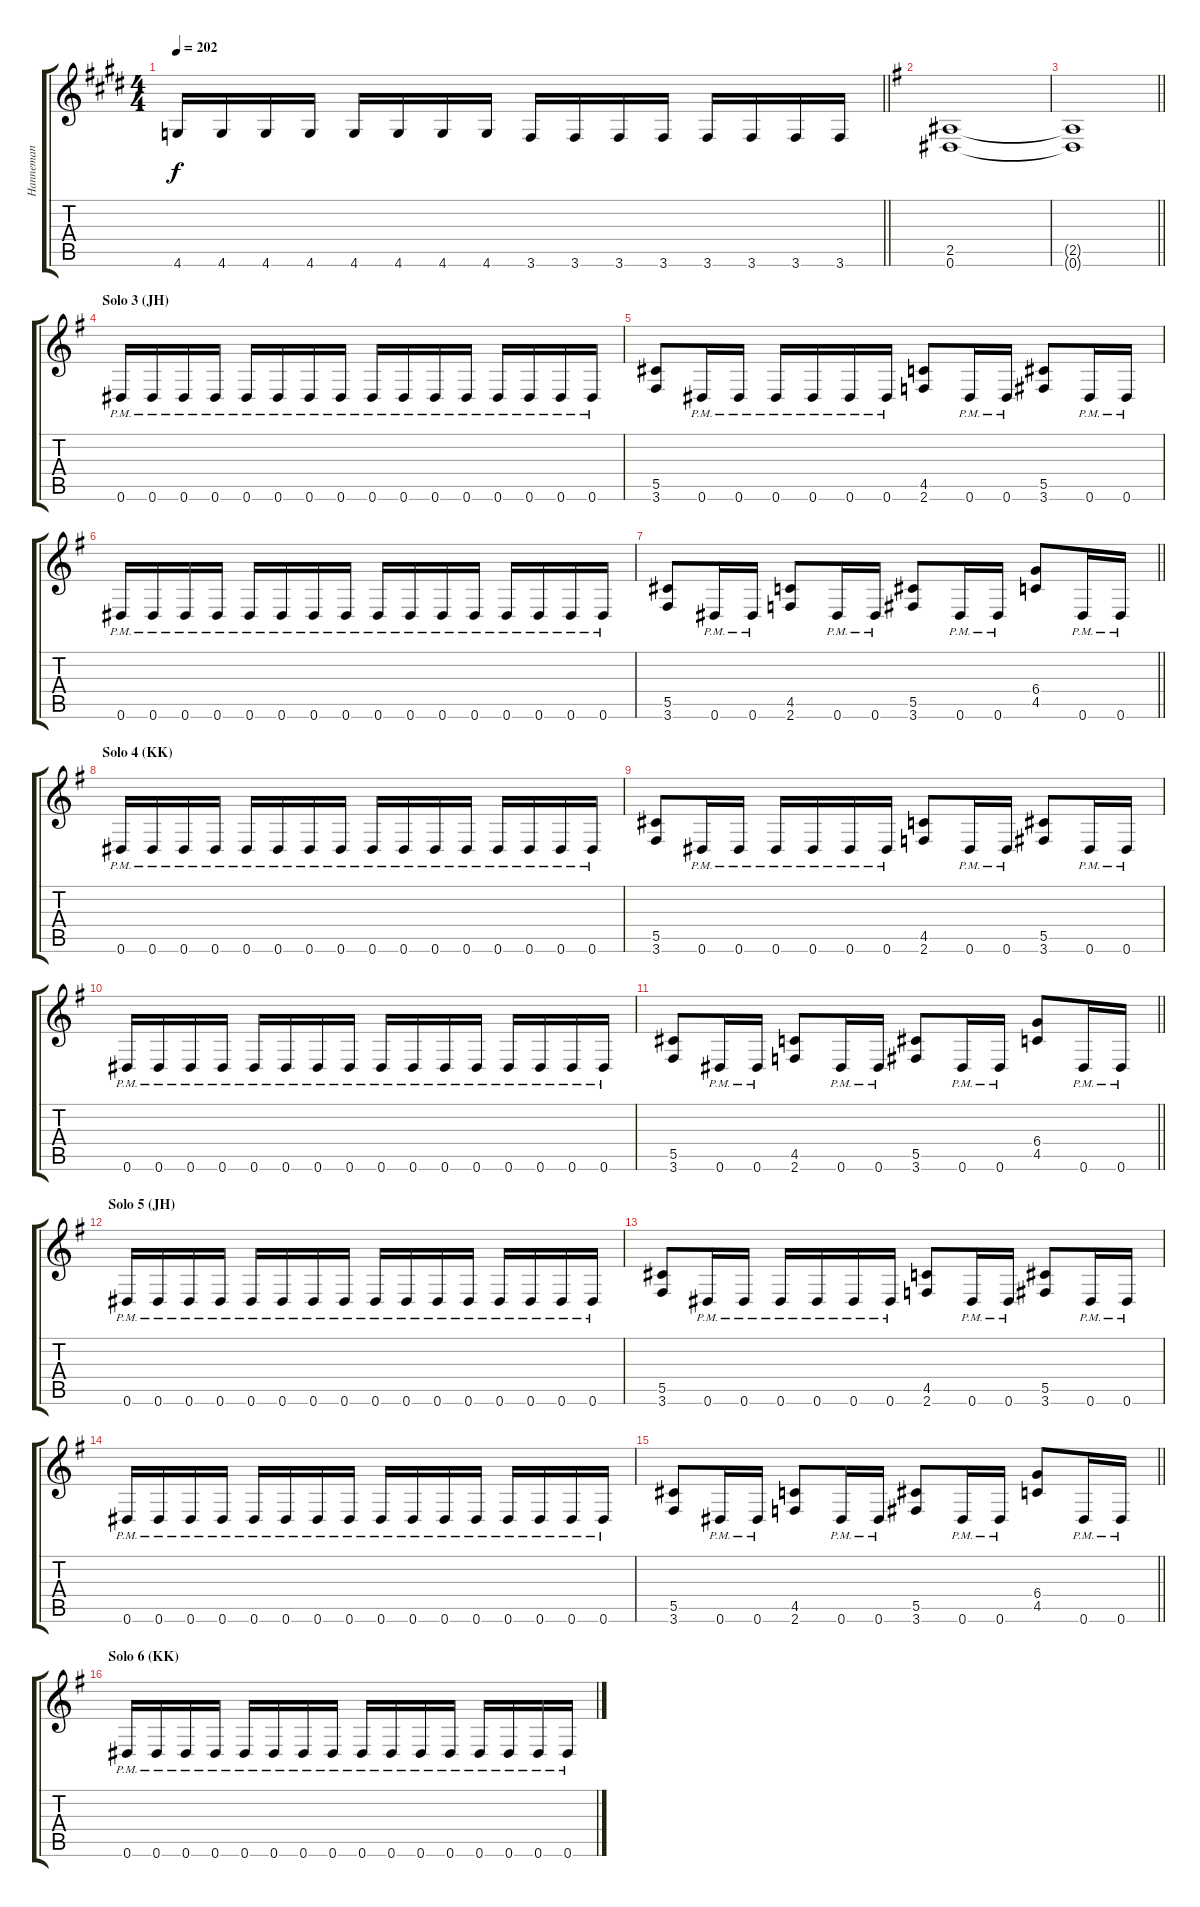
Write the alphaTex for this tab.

\track ("Hanneman" "Hanneman") {instrument distortionguitar}
\staff {score tabs}
\tuning (Eb4 Bb3 Gb3 Db3 Ab2 Eb2) {hide}
\ts (4 4)
\tempo 202
\clef g2
\barLineRight lightlight
\ks e
4.6.16{dy f} 4.6.16 4.6.16 4.6.16 4.6.16 4.6.16 4.6.16 4.6.16 3.6.16 3.6.16 3.6.16 3.6.16 3.6.16 3.6.16 3.6.16 3.6.16 |
\ks g
(2.5 0.6).1 |
\barLineRight lightlight
(2.5{t} 0.6{t}).1 |
\section ("" "Solo 3 (JH)")
0.6{pm}.16{volume 10} 0.6{pm}.16 0.6{pm}.16 0.6{pm}.16 0.6{pm}.16 0.6{pm}.16 0.6{pm}.16 0.6{pm}.16 0.6{pm}.16 0.6{pm}.16 0.6{pm}.16 0.6{pm}.16 0.6{pm}.16 0.6{pm}.16 0.6{pm}.16 0.6{pm}.16 |
(5.5 3.6).8 0.6{pm}.16 0.6{pm}.16 0.6{pm}.16 0.6{pm}.16 0.6{pm}.16 0.6{pm}.16 (4.5 2.6).8 0.6{pm}.16 0.6{pm}.16 (5.5 3.6).8 0.6{pm}.16 0.6{pm}.16 |
0.6{pm}.16 0.6{pm}.16 0.6{pm}.16 0.6{pm}.16 0.6{pm}.16 0.6{pm}.16 0.6{pm}.16 0.6{pm}.16 0.6{pm}.16 0.6{pm}.16 0.6{pm}.16 0.6{pm}.16 0.6{pm}.16 0.6{pm}.16 0.6{pm}.16 0.6{pm}.16 |
\barLineRight lightlight
(5.5 3.6).8 0.6{pm}.16 0.6{pm}.16 (4.5 2.6).8 0.6{pm}.16 0.6{pm}.16 (5.5 3.6).8 0.6{pm}.16 0.6{pm}.16 (6.4 4.5).8 0.6{pm}.16 0.6{pm}.16 |
\section ("" "Solo 4 (KK)")
0.6{pm}.16{volume 14} 0.6{pm}.16 0.6{pm}.16 0.6{pm}.16 0.6{pm}.16 0.6{pm}.16 0.6{pm}.16 0.6{pm}.16 0.6{pm}.16 0.6{pm}.16 0.6{pm}.16 0.6{pm}.16 0.6{pm}.16 0.6{pm}.16 0.6{pm}.16 0.6{pm}.16 |
(5.5 3.6).8 0.6{pm}.16 0.6{pm}.16 0.6{pm}.16 0.6{pm}.16 0.6{pm}.16 0.6{pm}.16 (4.5 2.6).8 0.6{pm}.16 0.6{pm}.16 (5.5 3.6).8 0.6{pm}.16 0.6{pm}.16 |
0.6{pm}.16 0.6{pm}.16 0.6{pm}.16 0.6{pm}.16 0.6{pm}.16 0.6{pm}.16 0.6{pm}.16 0.6{pm}.16 0.6{pm}.16 0.6{pm}.16 0.6{pm}.16 0.6{pm}.16 0.6{pm}.16 0.6{pm}.16 0.6{pm}.16 0.6{pm}.16 |
\barLineRight lightlight
(5.5 3.6).8 0.6{pm}.16 0.6{pm}.16 (4.5 2.6).8 0.6{pm}.16 0.6{pm}.16 (5.5 3.6).8 0.6{pm}.16 0.6{pm}.16 (6.4 4.5).8 0.6{pm}.16 0.6{pm}.16 |
\section ("" "Solo 5 (JH)")
0.6{pm}.16{volume 10} 0.6{pm}.16 0.6{pm}.16 0.6{pm}.16 0.6{pm}.16 0.6{pm}.16 0.6{pm}.16 0.6{pm}.16 0.6{pm}.16 0.6{pm}.16 0.6{pm}.16 0.6{pm}.16 0.6{pm}.16 0.6{pm}.16 0.6{pm}.16 0.6{pm}.16 |
(5.5 3.6).8 0.6{pm}.16 0.6{pm}.16 0.6{pm}.16 0.6{pm}.16 0.6{pm}.16 0.6{pm}.16 (4.5 2.6).8 0.6{pm}.16 0.6{pm}.16 (5.5 3.6).8 0.6{pm}.16 0.6{pm}.16 |
0.6{pm}.16 0.6{pm}.16 0.6{pm}.16 0.6{pm}.16 0.6{pm}.16 0.6{pm}.16 0.6{pm}.16 0.6{pm}.16 0.6{pm}.16 0.6{pm}.16 0.6{pm}.16 0.6{pm}.16 0.6{pm}.16 0.6{pm}.16 0.6{pm}.16 0.6{pm}.16 |
\barLineRight lightlight
(5.5 3.6).8 0.6{pm}.16 0.6{pm}.16 (4.5 2.6).8 0.6{pm}.16 0.6{pm}.16 (5.5 3.6).8 0.6{pm}.16 0.6{pm}.16 (6.4 4.5).8 0.6{pm}.16 0.6{pm}.16 |
\section ("" "Solo 6 (KK)")
0.6{pm}.16{volume 14} 0.6{pm}.16 0.6{pm}.16 0.6{pm}.16 0.6{pm}.16 0.6{pm}.16 0.6{pm}.16 0.6{pm}.16 0.6{pm}.16 0.6{pm}.16 0.6{pm}.16 0.6{pm}.16 0.6{pm}.16 0.6{pm}.16 0.6{pm}.16 0.6{pm}.16
